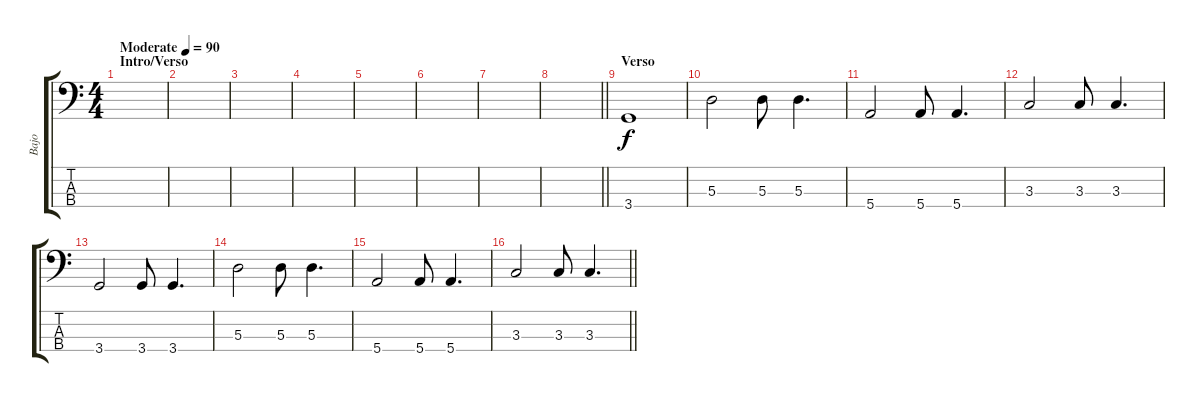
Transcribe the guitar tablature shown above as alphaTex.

\track ("Bajo" "Bajo") {instrument electricbassfinger}
\staff {score tabs}
\tuning (G2 D2 A1 E1) {hide}
\ts (4 4)
\section ("" "Intro/Verso")
\tempo (90 "Moderate")
\clef f4
\ks c
|
|
|
|
|
|
|
\barLineRight lightlight
|
\section ("" "Verso")
3.4.1 |
5.3.2 5.3.8 5.3.4{d} |
5.4.2 5.4.8 5.4.4{d} |
3.3.2 3.3.8 3.3.4{d} |
3.4.2 3.4.8 3.4.4{d} |
5.3.2 5.3.8 5.3.4{d} |
5.4.2 5.4.8 5.4.4{d} |
\barLineRight lightlight
3.3.2 3.3.8 3.3.4{d}
